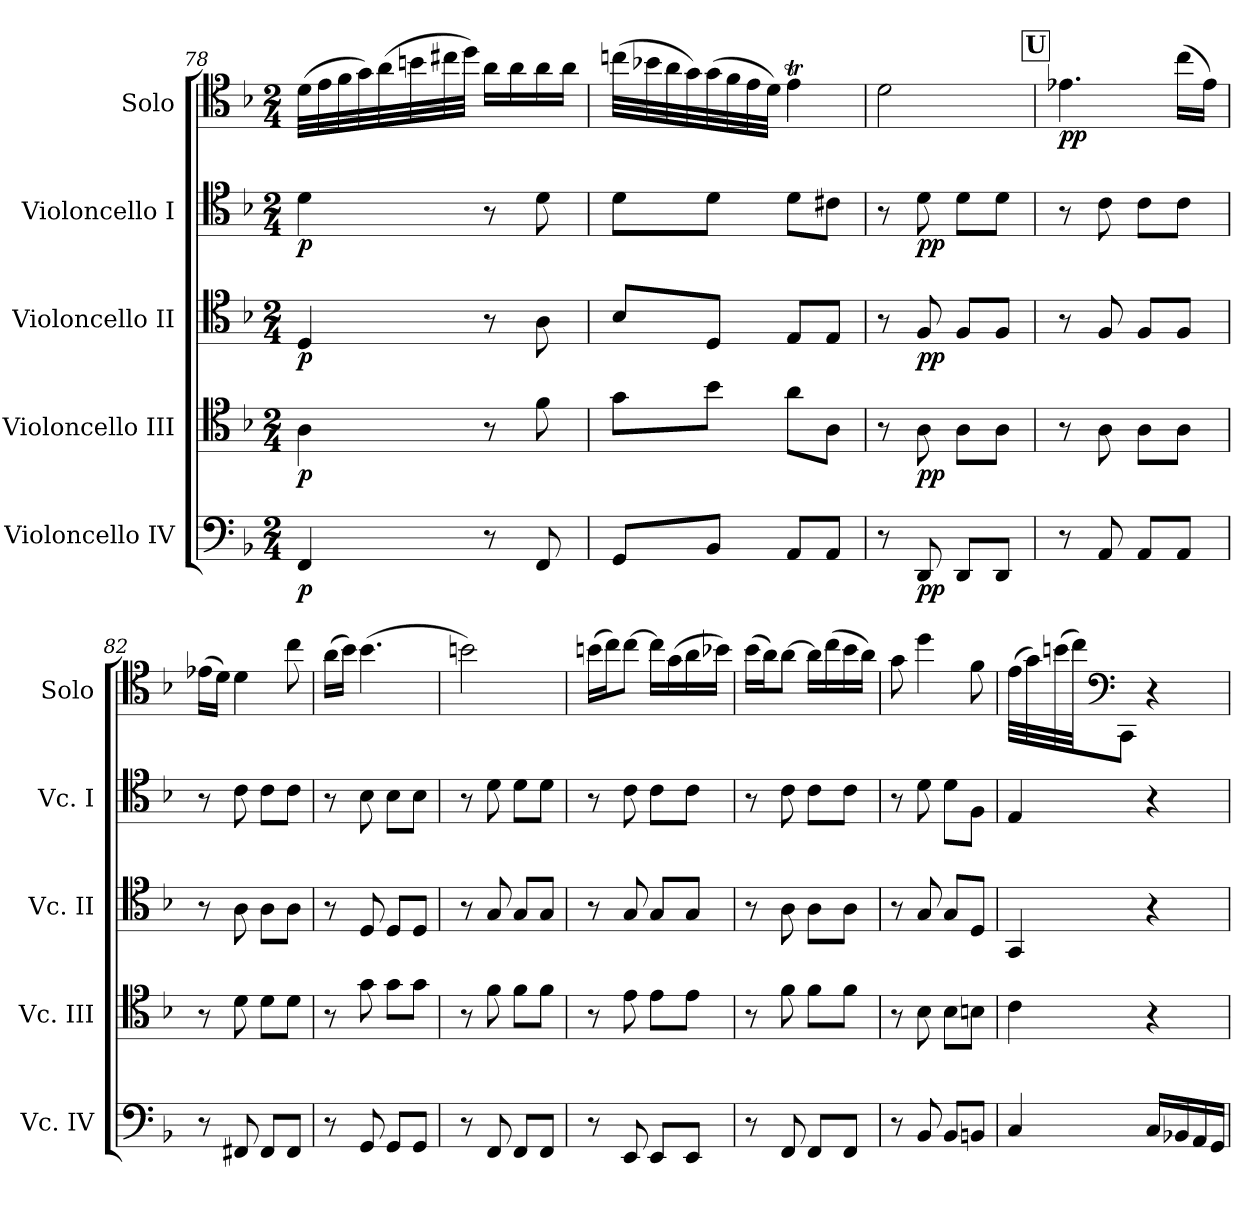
**kern	**dynam	**kern	**dynam	**kern	**dynam	**kern	**dynam	**kern	**dynam
*part5	*part5	*part4	*part4	*part3	*part3	*part2	*part2	*part1	*part1
*staff5	*staff5	*staff4	*staff4	*staff3	*staff3	*staff2	*staff2	*staff1	*staff1
*I"Violoncello IV	*	*I"Violoncello III	*	*I"Violoncello II	*	*I"Violoncello I	*	*I"Solo	*
*I'Vc. IV	*	*I'Vc. III	*	*I'Vc. II	*	*I'Vc. I	*	*I'Solo	*
!!LO:LB:g=z
*clefF4	*	*clefC4	*	*clefC4	*	*clefC4	*	*clefC4	*
*k[b-]	*	*k[b-]	*	*k[b-]	*	*k[b-]	*	*k[b-]	*
*M2/4	*	*M2/4	*	*M2/4	*	*M2/4	*	*M2/4	*
=78	=78	=78	=78	=78	=78	=78	=78	=78	=78
!	!LO:DY:b	!	!LO:DY:b	!	!LO:DY:b	!	!LO:DY:b	!	!
4FF/	p	4A\	p	4D/	p	4d\	p	(32d\LLL	.
.	.	.	.	.	.	.	.	32e\	.
.	.	.	.	.	.	.	.	32f\	.
.	.	.	.	.	.	.	.	32g\)	.
.	.	.	.	.	.	.	.	(32a\	.
.	.	.	.	.	.	.	.	32bn\	.
.	.	.	.	.	.	.	.	32cc#X\	.
.	.	.	.	.	.	.	.	32dd\JJJ)	.
8r	.	8r	.	8r	.	8r	.	16a\LL	.
.	.	.	.	.	.	.	.	16a\	.
8FF/	.	8f\	.	8A\	.	8d\	.	16a\	.
.	.	.	.	.	.	.	.	16a\JJ	.
=79	=79	=79	=79	=79	=79	=79	=79	=79	=79
8GG/L	.	8g\L	.	8B-/L	.	8d\L	.	(32ccn\LLL	.
.	.	.	.	.	.	.	.	32b-X\	.
.	.	.	.	.	.	.	.	32a\	.
.	.	.	.	.	.	.	.	32g\)	.
8BB-/J	.	8b-\J	.	8D/J	.	8d\J	.	(32g\	.
.	.	.	.	.	.	.	.	32f\	.
.	.	.	.	.	.	.	.	32e\	.
.	.	.	.	.	.	.	.	32d\JJJ)	.
8AA/L	.	8a\L	.	8E/L	.	8d\L	.	4et\	.
8AA/J	.	8A\J	.	8E/J	.	8c#X\J	.	.	.
=80	=80	=80	=80	=80	=80	=80	=80	=80	=80
8r	.	8r	.	8r	.	8r	.	2d\	.
!	!LO:DY:b	!	!LO:DY:b	!	!LO:DY:b	!	!LO:DY:b	!	!
8DD/	pp	8A\	pp	8F/	pp	8d\	pp	.	.
8DD/L	.	8A\L	.	8F/L	.	8d\L	.	.	.
8DD/J	.	8A\J	.	8F/J	.	8d\J	.	.	.
!!LO:REH:place=s1:a:B:fs=14:t=U
=81	=81	=81	=81	=81	=81	=81	=81	=81	=81
!	!	!	!	!	!	!	!	!	!LO:DY:b
8r	.	8r	.	8r	.	8r	.	4.e-X\	pp
8AA/	.	8A\	.	8F/	.	8c\	.	.	.
8AA/L	.	8A\L	.	8F/L	.	8c\L	.	.	.
8AA/J	.	8A\J	.	8F/J	.	8c\J	.	(16cc\LL	.
.	.	.	.	.	.	.	.	16e-\JJ)	.
!!LO:PB:g=z
=82	=82	=82	=82	=82	=82	=82	=82	=82	=82
8r	.	8r	.	8r	.	8r	.	(16e-X\LL	.
.	.	.	.	.	.	.	.	16d\JJ)	.
8FF#X/	.	8d\	.	8A\	.	8c\	.	4d\	.
8FF#/L	.	8d\L	.	8A\L	.	8c\L	.	.	.
8FF#/J	.	8d\J	.	8A\J	.	8c\J	.	8cc\	.
=83	=83	=83	=83	=83	=83	=83	=83	=83	=83
8r	.	8r	.	8r	.	8r	.	(16a\LL	.
.	.	.	.	.	.	.	.	16b-\JJ)	.
8GG/	.	8g\	.	8D/	.	8B-\	.	(4.b-\	.
8GG/L	.	8g\L	.	8D/L	.	8B-\L	.	.	.
8GG/J	.	8g\J	.	8D/J	.	8B-\J	.	.	.
=84	=84	=84	=84	=84	=84	=84	=84	=84	=84
8r	.	8r	.	8r	.	8r	.	2bn\)	.
8FF/	.	8f\	.	8G/	.	8d\	.	.	.
8FF/L	.	8f\L	.	8G/L	.	8d\L	.	.	.
8FF/J	.	8f\J	.	8G/J	.	8d\J	.	.	.
=85	=85	=85	=85	=85	=85	=85	=85	=85	=85
8r	.	8r	.	8r	.	8r	.	(16bn\LL	.
.	.	.	.	.	.	.	.	16cc\J)	.
8EE/	.	8e\	.	8G/	.	8c\	.	[8cc\J	.
8EE/L	.	8e\L	.	8G/L	.	8c\L	.	16cc\LL]	.
.	.	.	.	.	.	.	.	(16g\	.
8EE/J	.	8e\J	.	8G/J	.	8c\J	.	16a\	.
.	.	.	.	.	.	.	.	16b-X\JJ)	.
=86	=86	=86	=86	=86	=86	=86	=86	=86	=86
8r	.	8r	.	8r	.	8r	.	(16b-\LL	.
.	.	.	.	.	.	.	.	16a\J)	.
8FF/	.	8f\	.	8A\	.	8c\	.	[8a\J	.
8FF/L	.	8f\L	.	8A\L	.	8c\L	.	16a\LL]	.
.	.	.	.	.	.	.	.	(16cc\	.
8FF/J	.	8f\J	.	8A\J	.	8c\J	.	16b-\	.
.	.	.	.	.	.	.	.	16a\JJ)	.
!!LO:LB:g=z
=87	=87	=87	=87	=87	=87	=87	=87	=87	=87
8r	.	8r	.	8r	.	8r	.	8g\	.
8BB-/	.	8B-\	.	8G/	.	8d\	.	4dd\	.
8BB-/L	.	8B-\L	.	8G/L	.	8d\L	.	.	.
8BBn/J	.	8Bn\J	.	8D/J	.	8F\J	.	8f\	.
=88	=88	=88	=88	=88	=88	=88	=88	=88	=88
4C/	.	4c\	.	4GG/	.	4E/	.	(32e\LLL	.
.	.	.	.	.	.	.	.	32g\)	.
.	.	.	.	.	.	.	.	(32bn\	.
.	.	.	.	.	.	.	.	32cc\JJ)	.
*	*	*	*	*	*	*	*	*clefF4	*
.	.	.	.	.	.	.	.	8CC\J	.
16C/LL	.	4r	.	4r	.	4r	.	4r	.
16BB-X/	.	.	.	.	.	.	.	.	.
16AA/	.	.	.	.	.	.	.	.	.
16GG/JJ	.	.	.	.	.	.	.	.	.
=	=	=	=	=	=	=	=	=	=
*-	*-	*-	*-	*-	*-	*-	*-	*-	*-
